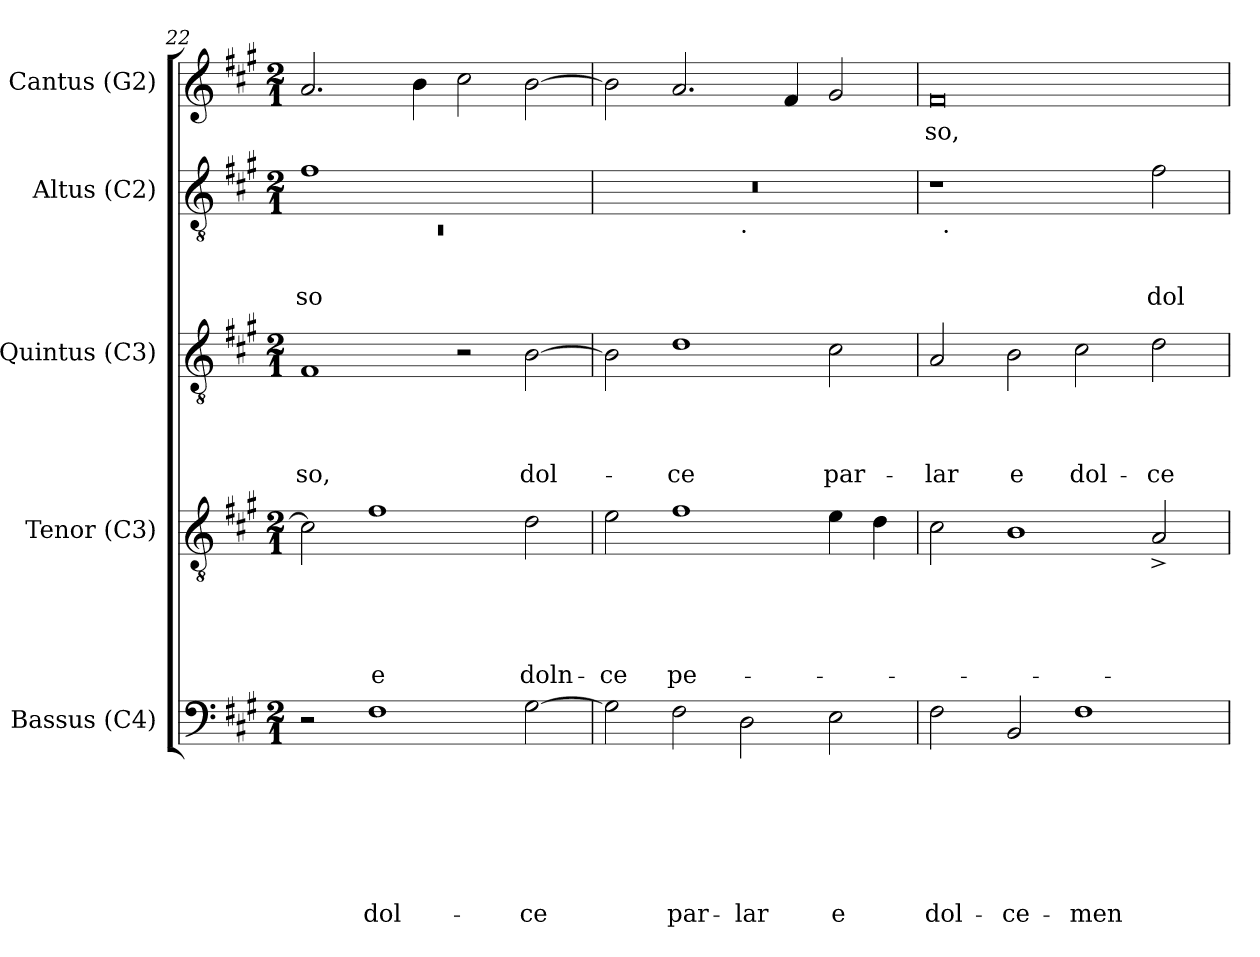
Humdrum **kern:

**kern	**text	**text	**text	**text	**text	**text	**text	**kern	**text	**text	**text	**text	**text	**kern	**text	**text	**text	**text	**kern	**text	**text	**text	**kern	**text
*part5	*part5	*part5	*part5	*part5	*part5	*part5	*part5	*part4	*part4	*part4	*part4	*part4	*part4	*part3	*part3	*part3	*part3	*part3	*part2	*part2	*part2	*part2	*part1	*part1
*staff5	*staff5	*staff5	*staff5	*staff5	*staff5	*staff5	*staff5	*staff4	*staff4	*staff4	*staff4	*staff4	*staff4	*staff3	*staff3	*staff3	*staff3	*staff3	*staff2	*staff2	*staff2	*staff2	*staff1	*staff1
*I"Bassus (C4)	*	*	*	*	*	*	*	*I"Tenor (C3)	*	*	*	*	*	*I"Quintus (C3)	*	*	*	*	*I"Altus (C2)	*	*	*	*I"Cantus (G2)	*
*I'B.	*	*	*	*	*	*	*	*I'T.	*	*	*	*	*	*I'Q.	*	*	*	*	*I'A.	*	*	*	*I'C.	*
*clefF4	*	*	*	*	*	*	*	*clefGv2	*	*	*	*	*	*clefGv2	*	*	*	*	*clefGv2	*	*	*	*clefG2	*
*k[f#c#g#]	*	*	*	*	*	*	*	*k[f#c#g#]	*	*	*	*	*	*k[f#c#g#]	*	*	*	*	*k[f#c#g#]	*	*	*	*k[f#c#g#]	*
*A:	*	*	*	*	*	*	*	*A:	*	*	*	*	*	*A:	*	*	*	*	*A:	*	*	*	*A:	*
*M2/1	*	*	*	*	*	*	*	*M2/1	*	*	*	*	*	*M2/1	*	*	*	*	*M2/1	*	*	*	*M2/1	*
=22	=22	=22	=22	=22	=22	=22	=22	=22	=22	=22	=22	=22	=22	=22	=22	=22	=22	=22	=22	=22	=22	=22	=22	=22
*	*	*	*	*	*	*	*	*	*	*	*	*	*	*	*	*	*	*	*^	*	*	*	*	*
!	!	!	!	!	!	!	!	!	!	!	!	!	!	!	!	!	!	!LO:LY:b	!	!LO:N:vis=1	!	!	!LO:LY:b	!	!
2r	.	.	.	.	.	.	.	2c#\]	.	.	.	.	.	1F#	.	.	.	-so,	1f#	0rC	.	.	-so	2.a/	.
!	!	!	!	!	!	!	!LO:LY:b	!	!	!	!	!	!LO:LY:b:rj	!	!	!	!	!	!	!	!	!	!	!	!
1F#	.	.	.	.	.	.	dol-	1f#	.	.	.	.	e	.	.	.	.	.	.	.	.	.	.	.	.
.	.	.	.	.	.	.	.	.	.	.	.	.	.	.	.	.	.	.	.	.	.	.	.	4b\	.
.	.	.	.	.	.	.	.	.	.	.	.	.	.	2r	.	.	.	.	1ryy	.	.	.	.	2cc#\	.
!	!	!	!	!	!	!	!LO:LY:b	!	!	!	!	!	!LO:LY:b:rj	!	!	!	!	!LO:LY:b	!	!	!	!	!	!	!
[>2G#\	.	.	.	.	.	.	-ce	2d\	.	.	.	.	doln-	[>2B\	.	.	.	dol-	.	.	.	.	.	[>2b\	.
=23	=23	=23	=23	=23	=23	=23	=23	=23	=23	=23	=23	=23	=23	=23	=23	=23	=23	=23	=23	=23	=23	=23	=23	=23	=23
!	!	!	!	!	!	!	!	!	!	!	!	!	!LO:LY:b	!	!	!	!	!	!	!	!	!	!	!	!
2G#\]	.	.	.	.	.	.	.	2e\	.	.	.	.	-ce	2B\]	.	.	.	.	0r	1ryy	.	.	.	2b\]	.
!	!	!	!	!	!	!	!LO:LY:b	!	!	!	!	!	!LO:LY:b	!	!	!	!	!LO:LY:b	!	!	!	!	!	!	!
2F#\	.	.	.	.	.	.	par-	1f#	.	.	.	.	pe-	1d	.	.	.	-ce	.	.	.	.	.	2.a/	.
!	!	!	!	!	!	!	!	!	!	!	!	!	!	!	!	!	!	!	!	!LO:TX:b:t=.	!	!	!	!	!
!	!	!	!	!	!	!	!LO:LY:b	!	!	!	!	!	!	!	!	!	!	!	!	!	!	!	!	!	!
2D\	.	.	.	.	.	.	-lar	.	.	.	.	.	.	.	.	.	.	.	.	1ryy	.	.	.	.	.
.	.	.	.	.	.	.	.	.	.	.	.	.	.	.	.	.	.	.	.	.	.	.	.	4f#/	.
!	!	!	!	!	!	!	!LO:LY:b	!	!	!	!	!	!	!	!	!	!	!LO:LY:b	!	!	!	!	!	!	!
2E\	.	.	.	.	.	.	e	4e\	.	.	.	.	.	2c#\	.	.	.	par-	.	.	.	.	.	2g#/	.
.	.	.	.	.	.	.	.	4d\	.	.	.	.	.	.	.	.	.	.	.	.	.	.	.	.	.
=24	=24	=24	=24	=24	=24	=24	=24	=24	=24	=24	=24	=24	=24	=24	=24	=24	=24	=24	=24	=24	=24	=24	=24	=24	=24
!	!	!	!	!	!	!	!LO:LY:b	!	!	!	!	!	!	!	!	!	!	!LO:LY:b	!	!	!	!	!	!	!LO:LY:b
2F#\	.	.	.	.	.	.	dol-	2c#\	.	.	.	.	.	2A/	.	.	.	-lar	1r	32ryy	.	.	.	0f#	-so,
!	!	!	!	!	!	!	!	!	!	!	!	!	!	!	!	!	!	!	!	!LO:TX:b:t=.	!	!	!	!	!
.	.	.	.	.	.	.	.	.	.	.	.	.	.	.	.	.	.	.	.	1ryy	.	.	.	.	.
!	!	!	!	!	!	!	!LO:LY:b	!	!	!	!	!	!	!	!	!	!	!LO:LY:b	!	!	!	!	!	!	!
2BB/	.	.	.	.	.	.	-ce-	1B	.	.	.	.	.	2B\	.	.	.	e	.	.	.	.	.	.	.
!	!	!	!	!	!	!	!LO:LY:b	!	!	!	!	!	!	!	!	!	!	!LO:LY:b	!	!	!	!	!	!	!
1F#	.	.	.	.	.	.	-men-	.	.	.	.	.	.	2c#\	.	.	.	dol-	2ryy	.	.	.	.	.	.
.	.	.	.	.	.	.	.	.	.	.	.	.	.	.	.	.	.	.	.	2ryy	.	.	.	.	.
!	!	!	!	!	!	!	!	!	!	!	!	!	!	!	!	!	!	!LO:LY:b	!	!	!	!	!LO:LY:b	!	!
.	.	.	.	.	.	.	.	2A^</	.	.	.	.	.	2d\	.	.	.	-ce-	2f#\	.	.	.	dol-	.	.
.	.	.	.	.	.	.	.	.	.	.	.	.	.	.	.	.	.	.	.	4...ryy	.	.	.	.	.
*	*	*	*	*	*	*	*	*	*	*	*	*	*	*	*	*	*	*	*v	*v	*	*	*	*	*
=	=	=	=	=	=	=	=	=	=	=	=	=	=	=	=	=	=	=	=	=	=	=	=	=
*-	*-	*-	*-	*-	*-	*-	*-	*-	*-	*-	*-	*-	*-	*-	*-	*-	*-	*-	*-	*-	*-	*-	*-	*-
